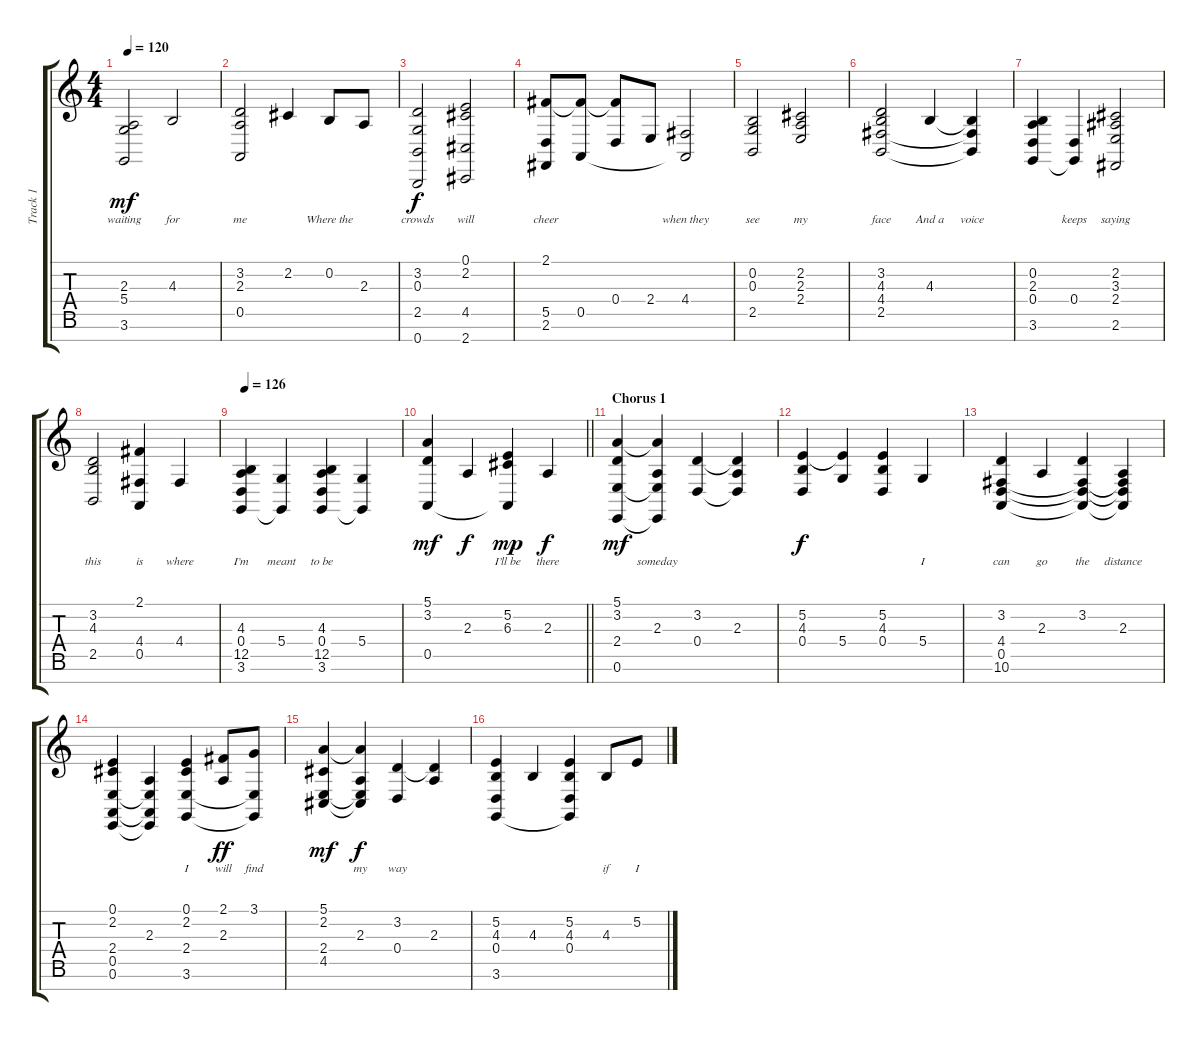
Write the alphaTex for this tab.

\track ("Track 1" "Track 1") {instrument brightacousticpiano}
\staff {score tabs}
\tuning (E4 B3 G3 D3 A2 E2 B1) {hide}
\ts (4 4)
\tempo 120
\clef g2
\ks c
(2.3 5.4 3.6).2{lyrics (0 "waiting") lyrics (1 "") lyrics (2 "") lyrics (3 "") lyrics (4 "") dy mf} 4.3.2{lyrics (0 "for") lyrics (1 "") lyrics (2 "") lyrics (3 "") lyrics (4 "")} |
(3.2 2.3 0.5).2{lyrics (0 "me") lyrics (1 "") lyrics (2 "") lyrics (3 "") lyrics (4 "")} 2.2.4{lyrics (0 "") lyrics (1 "") lyrics (2 "") lyrics (3 "") lyrics (4 "")} 0.2.8{lyrics (0 "Where the") lyrics (1 "") lyrics (2 "") lyrics (3 "") lyrics (4 "")} 2.3.8{lyrics (0 "") lyrics (1 "") lyrics (2 "") lyrics (3 "") lyrics (4 "")} |
(3.2 0.3 2.5 0.7).2{lyrics (0 "crowds") lyrics (1 "") lyrics (2 "") lyrics (3 "") lyrics (4 "") dy f} (0.1 2.2 4.5 2.7).2{lyrics (0 "will") lyrics (1 "") lyrics (2 "") lyrics (3 "") lyrics (4 "")} |
(2.1 5.5 2.6).8{lyrics (0 "cheer") lyrics (1 "") lyrics (2 "") lyrics (3 "") lyrics (4 "")} (2.1{t} 0.5).8{lyrics (0 "") lyrics (1 "") lyrics (2 "") lyrics (3 "") lyrics (4 "")} (2.1{t} 0.4).8{lyrics (0 "") lyrics (1 "") lyrics (2 "") lyrics (3 "") lyrics (4 "")} 2.4.8{lyrics (0 "") lyrics (1 "") lyrics (2 "") lyrics (3 "") lyrics (4 "")} (4.4 0.5{t}).2{lyrics (0 "when they") lyrics (1 "") lyrics (2 "") lyrics (3 "") lyrics (4 "")} |
(0.2 0.3 2.5).2{lyrics (0 "see") lyrics (1 "") lyrics (2 "") lyrics (3 "") lyrics (4 "")} (2.2 2.3 2.4).2{lyrics (0 "my") lyrics (1 "") lyrics (2 "") lyrics (3 "") lyrics (4 "")} |
(3.2 4.3 4.4 2.5).2{lyrics (0 "face") lyrics (1 "") lyrics (2 "") lyrics (3 "") lyrics (4 "")} 4.3.4{lyrics (0 "And a") lyrics (1 "") lyrics (2 "") lyrics (3 "") lyrics (4 "")} (4.3{t} 4.4{t} 2.5{t}).4{lyrics (0 "voice") lyrics (1 "") lyrics (2 "") lyrics (3 "") lyrics (4 "")} |
(0.2 2.3 0.4 3.6).4{lyrics (0 "") lyrics (1 "") lyrics (2 "") lyrics (3 "") lyrics (4 "")} (0.4 3.6{t}).4{lyrics (0 "keeps") lyrics (1 "") lyrics (2 "") lyrics (3 "") lyrics (4 "")} (2.2 3.3 2.4 2.6).2{lyrics (0 "saying") lyrics (1 "") lyrics (2 "") lyrics (3 "") lyrics (4 "")} |
(3.2 4.3 2.5).2{lyrics (0 "this") lyrics (1 "") lyrics (2 "") lyrics (3 "") lyrics (4 "")} (2.1 4.4 0.5).4{lyrics (0 "is") lyrics (1 "") lyrics (2 "") lyrics (3 "") lyrics (4 "")} 4.4.4{lyrics (0 "where") lyrics (1 "") lyrics (2 "") lyrics (3 "") lyrics (4 "")} |
\tempo 126
(4.3 0.4 12.5 3.6).4{lyrics (0 "I’m") lyrics (1 "") lyrics (2 "") lyrics (3 "") lyrics (4 "")} (5.4 3.6{t}).4{lyrics (0 "meant") lyrics (1 "") lyrics (2 "") lyrics (3 "") lyrics (4 "")} (4.3 0.4 12.5 3.6).4{lyrics (0 "to be") lyrics (1 "") lyrics (2 "") lyrics (3 "") lyrics (4 "")} (5.4 3.6{t}).4{lyrics (0 "") lyrics (1 "") lyrics (2 "") lyrics (3 "") lyrics (4 "")} |
\barLineRight lightlight
(5.1 3.2 0.5).4{lyrics (0 "") lyrics (1 "") lyrics (2 "") lyrics (3 "") lyrics (4 "") dy mf} 2.3.4{lyrics (0 "") lyrics (1 "") lyrics (2 "") lyrics (3 "") lyrics (4 "") dy f} (5.2 6.3 0.5{t}).4{lyrics (0 "I’ll be") lyrics (1 "") lyrics (2 "") lyrics (3 "") lyrics (4 "") dy mp} 2.3.4{lyrics (0 "there") lyrics (1 "") lyrics (2 "") lyrics (3 "") lyrics (4 "") dy f} |
\section ("" "Chorus 1")
(5.1 3.2 2.4 0.6).4{lyrics (0 "") lyrics (1 "") lyrics (2 "") lyrics (3 "") lyrics (4 "") dy mf} (5.1{t} 2.3 2.4{t} 0.6{t}).4{lyrics (0 "someday") lyrics (1 "") lyrics (2 "") lyrics (3 "") lyrics (4 "")} (3.2 0.4).4{lyrics (0 "") lyrics (1 "") lyrics (2 "") lyrics (3 "") lyrics (4 "")} (3.2{t} 2.3 0.4{t}).4{lyrics (0 "") lyrics (1 "") lyrics (2 "") lyrics (3 "") lyrics (4 "")} |
(5.2 4.3 0.4).4{lyrics (0 "") lyrics (1 "") lyrics (2 "") lyrics (3 "") lyrics (4 "") dy f} (5.2{t} 5.4).4{lyrics (0 "") lyrics (1 "") lyrics (2 "") lyrics (3 "") lyrics (4 "")} (5.2 4.3 0.4).4{lyrics (0 "") lyrics (1 "") lyrics (2 "") lyrics (3 "") lyrics (4 "")} 5.4.4{lyrics (0 "I") lyrics (1 "") lyrics (2 "") lyrics (3 "") lyrics (4 "")} |
(3.2 4.4 0.5 10.6).4{lyrics (0 "can") lyrics (1 "") lyrics (2 "") lyrics (3 "") lyrics (4 "")} 2.3.4{lyrics (0 "go") lyrics (1 "") lyrics (2 "") lyrics (3 "") lyrics (4 "")} (3.2 4.4{t} 0.5{t} 10.6{t}).4{lyrics (0 "the") lyrics (1 "") lyrics (2 "") lyrics (3 "") lyrics (4 "")} (2.3 4.4{t} 0.5{t} 10.6{t}).4{lyrics (0 "distance") lyrics (1 "") lyrics (2 "") lyrics (3 "") lyrics (4 "")} |
(0.1 2.2 2.4 0.5 0.6).4{lyrics (0 "") lyrics (1 "") lyrics (2 "") lyrics (3 "") lyrics (4 "")} (2.3 2.4{t} 0.5{t} 0.6{t}).4{lyrics (0 "") lyrics (1 "") lyrics (2 "") lyrics (3 "") lyrics (4 "")} (0.1 2.2 2.4 3.6).4{lyrics (0 "I") lyrics (1 "") lyrics (2 "") lyrics (3 "") lyrics (4 "")} (2.1 2.3).8{lyrics (0 "will") lyrics (1 "") lyrics (2 "") lyrics (3 "") lyrics (4 "") dy ff} (3.1 2.4{t} 3.6{t}).8{lyrics (0 "find") lyrics (1 "") lyrics (2 "") lyrics (3 "") lyrics (4 "")} |
(5.1 2.2 2.4 4.5).4{lyrics (0 "") lyrics (1 "") lyrics (2 "") lyrics (3 "") lyrics (4 "") dy mf} (5.1{t} 2.3 2.4{t} 4.5{t}).4{lyrics (0 "my") lyrics (1 "") lyrics (2 "") lyrics (3 "") lyrics (4 "") dy f} (3.2 0.4).4{lyrics (0 "way") lyrics (1 "") lyrics (2 "") lyrics (3 "") lyrics (4 "")} (3.2{t} 2.3).4{lyrics (0 "") lyrics (1 "") lyrics (2 "") lyrics (3 "") lyrics (4 "")} |
(5.2 4.3 0.4 3.6).4{lyrics (0 "") lyrics (1 "") lyrics (2 "") lyrics (3 "") lyrics (4 "")} 4.3.4{lyrics (0 "") lyrics (1 "") lyrics (2 "") lyrics (3 "") lyrics (4 "")} (5.2 4.3 0.4 3.6{t}).4{lyrics (0 "") lyrics (1 "") lyrics (2 "") lyrics (3 "") lyrics (4 "")} 4.3.8{lyrics (0 "if") lyrics (1 "") lyrics (2 "") lyrics (3 "") lyrics (4 "")} 5.2.8{lyrics (0 "I") lyrics (1 "") lyrics (2 "") lyrics (3 "") lyrics (4 "")}
